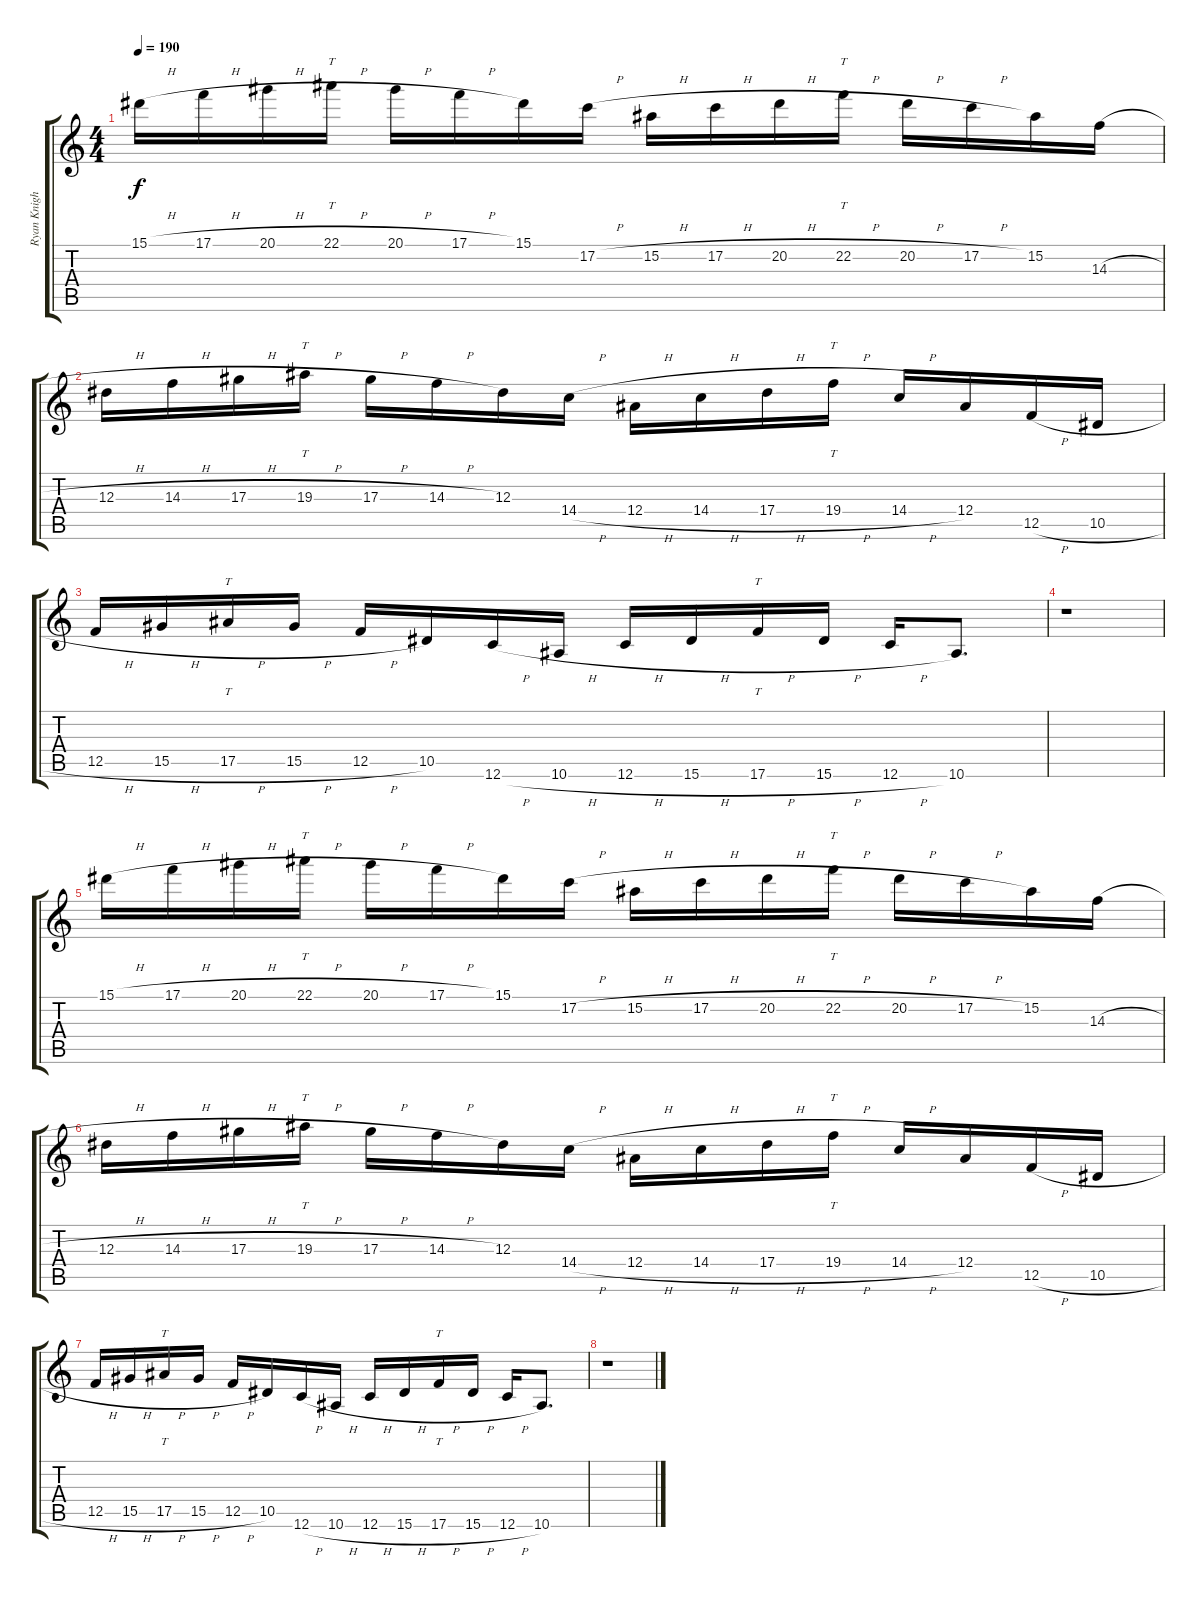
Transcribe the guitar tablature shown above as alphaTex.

\track ("Ryan Knight" "Ryan Knigh") {instrument distortionguitar}
\staff {score tabs}
\tuning (C4 G3 Eb3 Bb2 F2 C2) {hide}
\ts (4 4)
\tempo 190
\clef g2
\ks c
15.1{h}.16{dy f} 17.1{h}.16 20.1{h}.16 22.1{h}.16{tt} 20.1{h}.16 17.1{h}.16 15.1.16 17.2{h}.16 15.2{h}.16 17.2{h}.16 20.2{h}.16 22.2{h}.16{tt} 20.2{h}.16 17.2{h}.16 15.2.16 14.3{h}.16 |
12.3{h}.16 14.3{h}.16 17.3{h}.16 19.3{h}.16{tt} 17.3{h}.16 14.3{h}.16 12.3.16 14.4{h}.16 12.4{h}.16 14.4{h}.16 17.4{h}.16 19.4{h}.16{tt} 14.4{h}.16 12.4.16 12.5{h}.16 10.5{h}.16 |
12.5{h}.16 15.5{h}.16 17.5{h}.16{tt} 15.5{h}.16 12.5{h}.16 10.5.16 12.6{h}.16 10.6{h}.16 12.6{h}.16 15.6{h}.16 17.6{h}.16{tt} 15.6{h}.16 12.6{h}.16 10.6.8{d} |
r.1 |
15.1{h}.16 17.1{h}.16 20.1{h}.16 22.1{h}.16{tt} 20.1{h}.16 17.1{h}.16 15.1.16 17.2{h}.16 15.2{h}.16 17.2{h}.16 20.2{h}.16 22.2{h}.16{tt} 20.2{h}.16 17.2{h}.16 15.2.16 14.3{h}.16 |
12.3{h}.16 14.3{h}.16 17.3{h}.16 19.3{h}.16{tt} 17.3{h}.16 14.3{h}.16 12.3.16 14.4{h}.16 12.4{h}.16 14.4{h}.16 17.4{h}.16 19.4{h}.16{tt} 14.4{h}.16 12.4.16 12.5{h}.16 10.5{h}.16 |
12.5{h}.16 15.5{h}.16 17.5{h}.16{tt} 15.5{h}.16 12.5{h}.16 10.5.16 12.6{h}.16 10.6{h}.16 12.6{h}.16 15.6{h}.16 17.6{h}.16{tt} 15.6{h}.16 12.6{h}.16 10.6.8{d} |
r.1
